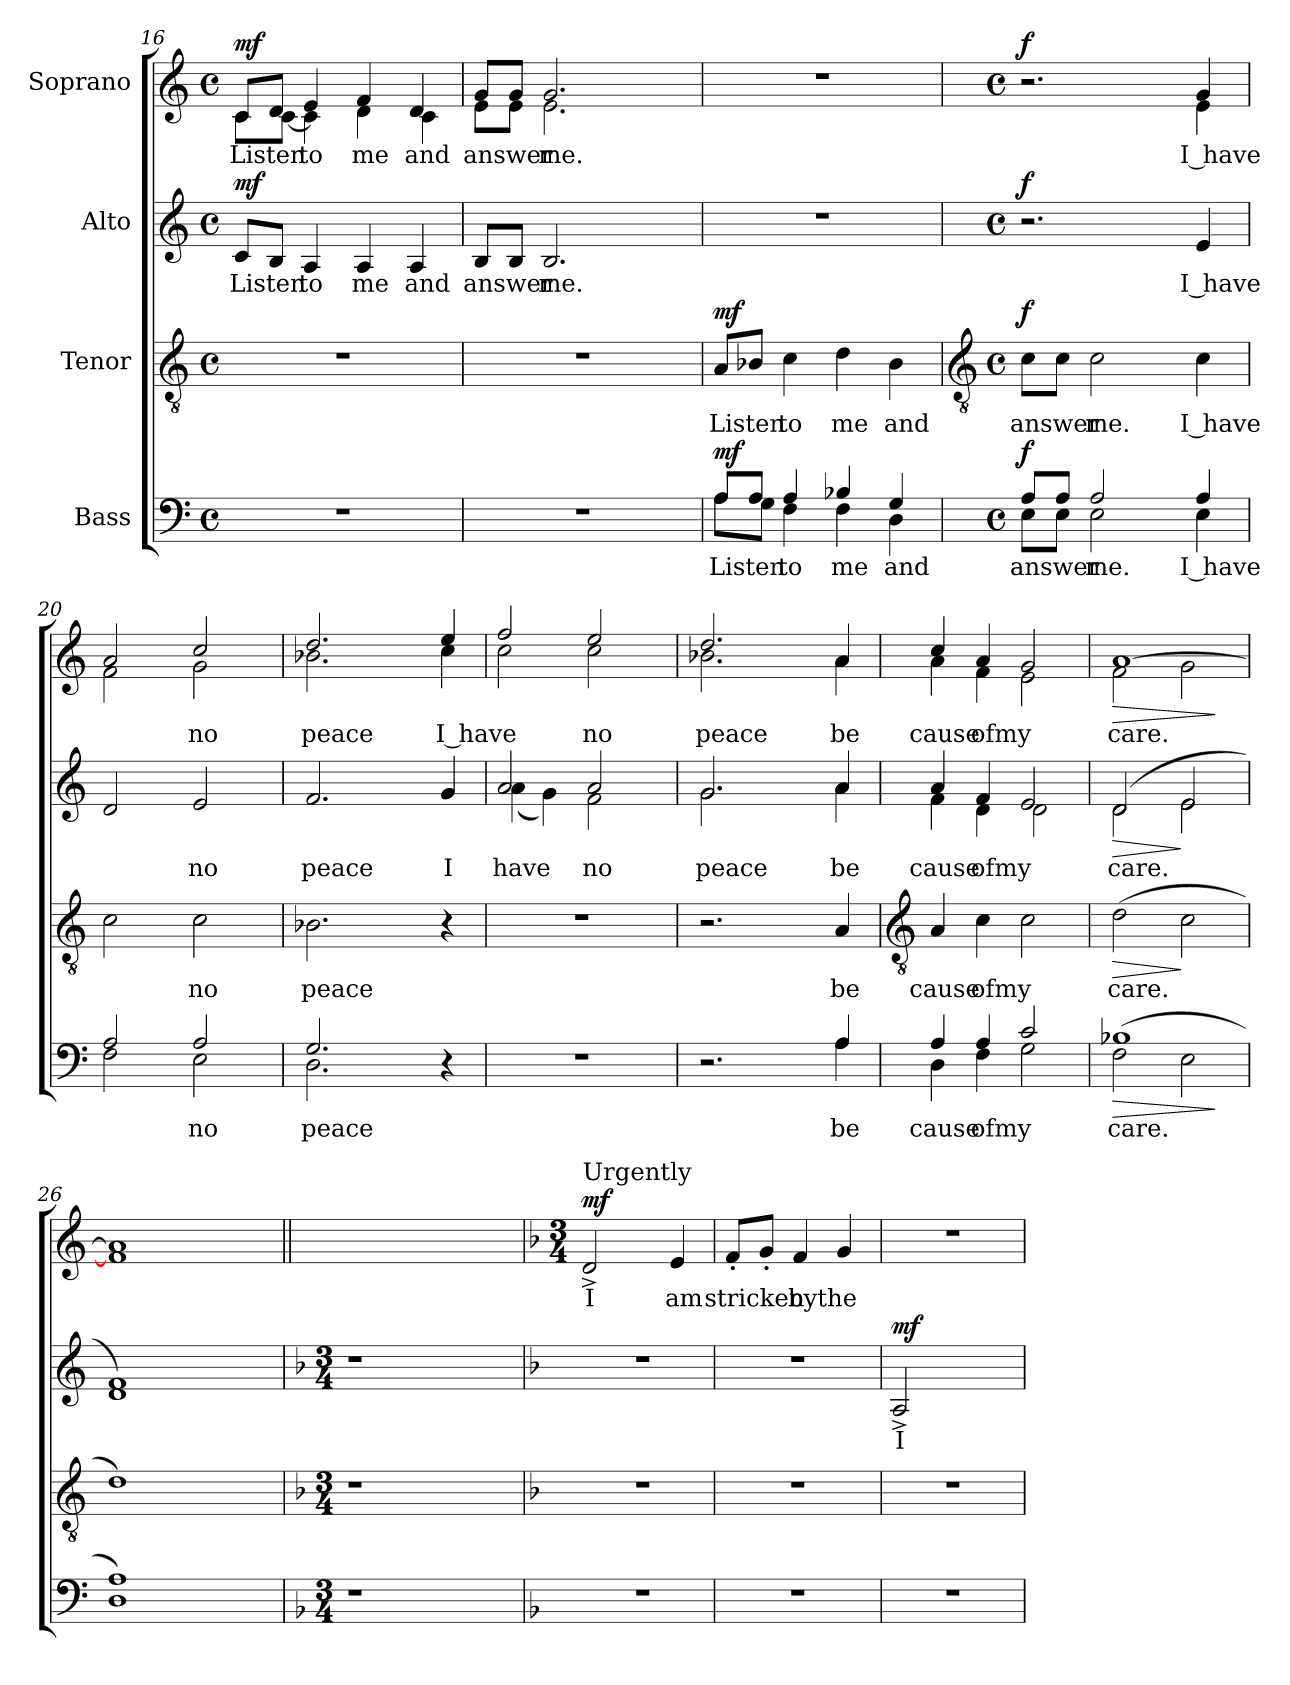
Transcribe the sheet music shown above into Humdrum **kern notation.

**kern	**text	**dynam	**kern	**text	**dynam	**kern	**text	**dynam	**kern	**text	**dynam
*part4	*part4	*part4	*part3	*part3	*part3	*part2	*part2	*part2	*part1	*part1	*part1
*staff4	*staff4	*staff4	*staff3	*staff3	*staff3	*staff2	*staff2	*staff2	*staff1	*staff1	*staff1
*I"Bass	*	*	*I"Tenor	*	*	*I"Alto	*	*	*I"Soprano	*	*
*clefF4	*	*	*clefGv2	*	*	*clefG2	*	*	*clefG2	*	*
*k[]	*	*	*k[]	*	*	*k[]	*	*	*k[]	*	*
*C:	*	*	*C:	*	*	*C:	*	*	*C:	*	*
*M4/4	*	*	*M4/4	*	*	*M4/4	*	*	*M4/4	*	*
*met(c)	*	*	*met(c)	*	*	*met(c)	*	*	*met(c)	*	*
=16	=16	=16	=16	=16	=16	=16	=16	=16	=16	=16	=16
*^	*	*	*	*	*	*	*	*	*	*	*
!	!	!	!	!	!	!	!	!LO:LY:b	!LO:DY:a	!	!LO:LY:b	!LO:DY:a
*	*	*	*	*	*	*	*^	*	*	*^	*	*
1r	4ryy	.	.	1r	.	.	8c/L	4ryy	Listen	mf	8c/L	8c\L	Listen	mf
.	.	.	.	.	.	.	8B/J	.	.	.	8d/J	[8c\J	.	.
!	!	!	!	!	!	!	!	!	!LO:LY:b	!	!	!	!LO:LY:b	!
.	4ryy	.	.	.	.	.	4A/	4ryy	to	.	4e/	4c\]	to	.
!	!	!	!	!	!	!	!	!	!LO:LY:b	!	!	!	!LO:LY:b	!
.	4ryy	.	.	.	.	.	4A/	4ryy	me	.	4f/	4d\	me	.
!	!	!	!	!	!	!	!	!	!LO:LY:b	!	!	!	!LO:LY:b	!
.	4ryy	.	.	.	.	.	4A/	4ryy	and	.	4d/	4c\	and	.
=17	=17	=17	=17	=17	=17	=17	=17	=17	=17	=17	=17	=17	=17	=17
!	!	!	!	!	!	!	!	!	!LO:LY:b	!	!	!	!LO:LY:b	!
1r	4ryy	.	.	1r	.	.	8B/L	4ryy	answer	.	8g/L	8e\L	answer	.
.	.	.	.	.	.	.	8B/J	.	.	.	8g/J	8e\J	.	.
!	!	!	!	!	!	!	!	!	!LO:LY:b	!	!	!	!LO:LY:b	!
.	4ryy	.	.	.	.	.	2.B/	4ryy	me.	.	2.g/	2.e\	me.	.
.	4ryy	.	.	.	.	.	.	4ryy	.	.	.	.	.	.
.	4ryy	.	.	.	.	.	.	4ryy	.	.	.	.	.	.
=18	=18	=18	=18	=18	=18	=18	=18	=18	=18	=18	=18	=18	=18	=18
!	!	!LO:LY:b	!LO:DY:a	!	!LO:LY:b	!LO:DY:a	!	!	!	!	!	!	!	!
8A/L	8A\L	Listen	mf	8A/L	Listen	mf	1r	4ryy	.	.	1r	4ryy	.	.
8A/J	8G\J	.	.	8B-X/J	.	.	.	.	.	.	.	.	.	.
!	!	!LO:LY:b	!	!	!LO:LY:b	!	!	!	!	!	!	!	!	!
4A/	4F\	to	.	4c\	to	.	.	4ryy	.	.	.	4ryy	.	.
!	!	!LO:LY:b	!	!	!LO:LY:b	!	!	!	!	!	!	!	!	!
4B-X/	4F\	me	.	4d\	me	.	.	4ryy	.	.	.	4ryy	.	.
!	!	!LO:LY:b	!	!	!LO:LY:b	!	!	!	!	!	!	!	!	!
4G/	4D\	and	.	4B-\	and	.	.	4ryy	.	.	.	4ryy	.	.
!!LO:LB:g=z	!!
=19	=19	=19	=19	=19	=19	=19	=19	=19	=19	=19	=19	=19	=19	=19
*	*	*	*	*clefGv2	*	*	*	*	*	*	*	*	*	*
*M4/4	*	*	*	*M4/4	*	*	*M4/4	*	*	*	*M4/4	*	*	*
*met(c)	*	*	*	*met(c)	*	*	*met(c)	*	*	*	*met(c)	*	*	*
!	!	!LO:LY:b	!LO:DY:a	!	!LO:LY:b	!LO:DY:a	!	!	!	!LO:DY:a	!	!	!	!LO:DY:a
8A/L	8E\L	answer	f	8c\L	answer	f	2.r	4ryy	.	f	2.r	4ryy	.	f
8A/J	8E\J	.	.	8c\J	.	.	.	.	.	.	.	.	.	.
!	!	!LO:LY:b	!	!	!LO:LY:b	!	!	!	!	!	!	!	!	!
2A/	2E\	me.	.	2c\	me.	.	.	4ryy	.	.	.	4ryy	.	.
.	.	.	.	.	.	.	.	4ryy	.	.	.	4ryy	.	.
!	!	!LO:LY:b	!	!	!LO:LY:b	!	!	!	!LO:LY:b	!	!	!	!LO:LY:b	!
4A/	4E\	I have	.	4c\	I have	.	4e/	4ryy	I have	.	4g/	4e\	I have	.
=20	=20	=20	=20	=20	=20	=20	=20	=20	=20	=20	=20	=20	=20	=20
2A/	2F\	.	.	2c\	.	.	2d/	4ryy	.	.	2a/	2f\	.	.
.	.	.	.	.	.	.	.	4ryy	.	.	.	.	.	.
!	!	!LO:LY:b	!	!	!LO:LY:b	!	!	!	!LO:LY:b	!	!	!	!LO:LY:b	!
2A/	2E\	no	.	2c\	no	.	2e/	4ryy	no	.	2cc/	2g\	no	.
.	.	.	.	.	.	.	.	4ryy	.	.	.	.	.	.
=21	=21	=21	=21	=21	=21	=21	=21	=21	=21	=21	=21	=21	=21	=21
!	!	!LO:LY:b	!	!	!LO:LY:b	!	!	!	!LO:LY:b	!	!	!	!LO:LY:b	!
2.G/	2.D\	peace	.	2.B-X\	peace	.	2.f/	4ryy	peace	.	2.dd/	2.b-X\	peace	.
.	.	.	.	.	.	.	.	4ryy	.	.	.	.	.	.
.	.	.	.	.	.	.	.	4ryy	.	.	.	.	.	.
!	!	!	!	!	!	!	!	!	!LO:LY:b	!	!	!	!LO:LY:b	!
4r	4ryy	.	.	4r	.	.	4g/	4ryy	I	.	4ee/	4cc\	I have	.
=22	=22	=22	=22	=22	=22	=22	=22	=22	=22	=22	=22	=22	=22	=22
!	!	!	!	!	!	!	!	!	!LO:LY:b	!	!	!	!	!
1r	4ryy	.	.	1r	.	.	2a/	(<4a\	have	.	2ff/	2cc\	.	.
.	4ryy	.	.	.	.	.	.	4g\)	.	.	.	.	.	.
!	!	!	!	!	!	!	!	!	!LO:LY:b	!	!	!	!LO:LY:b	!
.	4ryy	.	.	.	.	.	2a/	2f\	no	.	2ee/	2cc\	no	.
.	4ryy	.	.	.	.	.	.	.	.	.	.	.	.	.
=23	=23	=23	=23	=23	=23	=23	=23	=23	=23	=23	=23	=23	=23	=23
!	!	!	!	!	!	!	!	!	!LO:LY:b	!	!	!	!LO:LY:b	!
2.r	4ryy	.	.	2.r	.	.	2.g/	2.g\	peace	.	2.dd/	2.b-X\	peace	.
.	4ryy	.	.	.	.	.	.	.	.	.	.	.	.	.
.	4ryy	.	.	.	.	.	.	.	.	.	.	.	.	.
!	!	!LO:LY:b	!	!	!LO:LY:b	!	!	!	!LO:LY:b	!	!	!	!LO:LY:b	!
4A/	4A\	be	.	4A/	be	.	4a/	4a\	be	.	4a/	4a\	be	.
!!LO:LB:g=z	!!
=24	=24	=24	=24	=24	=24	=24	=24	=24	=24	=24	=24	=24	=24	=24
*	*	*	*	*clefGv2	*	*	*	*	*	*	*	*	*	*
!	!	!LO:LY:b	!	!	!LO:LY:b	!	!	!	!LO:LY:b	!	!	!	!LO:LY:b	!
4A/	4D\	cause	.	4A/	cause	.	4a/	4f\	cause	.	4cc/	4a\	cause	.
!	!	!LO:LY:b	!	!	!LO:LY:b	!	!	!	!LO:LY:b	!	!	!	!LO:LY:b	!
4A/	4F\	ofmy	.	4c\	ofmy	.	4f/	4d\	ofmy	.	4a/	4f\	ofmy	.
2c/	2G\	.	.	2c\	.	.	2e/	2d\	.	.	2g/	2e\	.	.
=25	=25	=25	=25	=25	=25	=25	=25	=25	=25	=25	=25	=25	=25	=25
!	!	!LO:LY:b	!LO:HP:b	!	!LO:LY:b	!LO:HP:b	!	!	!LO:LY:b	!LO:HP:b	!	!	!LO:LY:b	!LO:HP:b
(>1B-X/	2F\	care.	>	(>2d\	care.	>	(>2d/	2d\	care.	>	[1a/	2f\	care.	>
.	2E\	.	.	2c\	.	]	2e/	2e\	.	]	.	2g\	.	.
*	*	*	*	*	*	*	*v	*v	*	*	*	*	*	*
*v	*v	*	*	*	*	*	*	*	*	*v	*v	*	*
.	.	]	.	.	.	.	.	.	.	.	]
=26	=26	=26	=26	=26	=26	=26	=26	=26	=26	=26	=26
*^	*	*	*	*	*	*^	*	*	*^	*	*
1D/ 1A/)	4ryy	.	.	1d)	.	.	1d/ 1f/)	4ryy	.	.	1f/] 1a/]	4ryy	.	.
.	4ryy	.	.	.	.	.	.	4ryy	.	.	.	4ryy	.	.
.	4ryy	.	.	.	.	.	.	4ryy	.	.	.	4ryy	.	.
.	4ryy	.	.	.	.	.	.	4ryy	.	.	.	4ryy	.	.
=27	=27	=27||	=27||	=27	=27||	=27||	=27	=27	=27||	=27||	=27||	=27||	=27||	=27||
*k[b-]	*	*	*	*k[b-]	*	*	*k[b-]	*	*	*	*	*	*	*
*F:	*	*	*	*F:	*	*	*F:	*	*	*	*	*	*	*
*M3/4	*	*	*	*M3/4	*	*	*M3/4	*	*	*	*	*	*	*
!LO:N:vis=1	!	!	!	!LO:N:vis=1	!	!	!LO:N:vis=1	!	!	!	!	!	!	!
2.r	4ryy	.	.	2.r	.	.	2.r	4ryy	.	.	4ryy	4ryy	.	.
.	4ryy	.	.	.	.	.	.	4ryy	.	.	4ryy	4ryy	.	.
.	4ryy	.	.	.	.	.	.	4ryy	.	.	4ryy	4ryy	.	.
4ryy	4ryy	.	.	4ryy	.	.	4ryy	4ryy	.	.	4ryy	4ryy	.	.
=28A	=28A	=28A	=28A	=28A	=28A	=28A	=28A	=28A	=28A	=28A	=28A	=28A	=28A	=28A
*	*	*	*	*	*	*	*	*	*	*	*k[b-]	*	*	*
*	*	*	*	*	*	*	*	*	*	*	*F:	*	*	*
*	*	*	*	*	*	*	*	*	*	*	*M3/4	*	*	*
*	*	*	*	*	*	*	*	*	*	*	*MM118	*	*	*
!	!	!	!	!	!	!	!	!	!	!	!LO:TX:a:t=Urgently	!	!	!
!LO:N:vis=1	!	!	!	!LO:N:vis=1	!	!	!LO:N:vis=1	!	!	!	!	!	!LO:LY:b	!LO:DY:b
2.r	4ryy	.	.	2.r	.	.	2.r	4ryy	.	.	2d^/	4ryy	I	mf
.	4ryy	.	.	.	.	.	.	4ryy	.	.	.	4ryy	.	.
!	!	!	!	!	!	!	!	!	!	!	!	!	!LO:LY:b	!
.	4ryy	.	.	.	.	.	.	4ryy	.	.	4e/	4ryy	am	.
=29A	=29A	=29A	=29A	=29A	=29A	=29A	=29A	=29A	=29A	=29A	=29A	=29A	=29A	=29A
!LO:N:vis=1	!	!	!	!LO:N:vis=1	!	!	!LO:N:vis=1	!	!	!	!	!	!LO:LY:b	!
2.r	4ryy	.	.	2.r	.	.	2.r	4ryy	.	.	8f'/L	4ryy	stricken	.
.	.	.	.	.	.	.	.	.	.	.	8g'/J	.	.	.
!	!	!	!	!	!	!	!	!	!	!	!	!	!LO:LY:b	!
.	4ryy	.	.	.	.	.	.	4ryy	.	.	4f/	4ryy	bythe	.
.	4ryy	.	.	.	.	.	.	4ryy	.	.	4g/	4ryy	.	.
=30A	=30A	=30A	=30A	=30A	=30A	=30A	=30A	=30A	=30A	=30A	=30A	=30A	=30A	=30A
!LO:N:vis=1	!	!	!	!LO:N:vis=1	!	!	!	!	!LO:LY:b	!LO:DY:a	!	!	!	!
*	*	*	*	*	*	*	*	*	*	*	*v	*v	*	*
2.r	4ryy	.	.	2.r	.	.	2A^/	4ryy	I	mf	2.r	.	.
.	2ryy	.	.	.	.	.	.	4ryy	.	.	.	.	.
.	.	.	.	.	.	.	4ryy	4ryy	.	.	.	.	.
*v	*v	*	*	*	*	*	*v	*v	*	*	*	*	*
=	=	=	=	=	=	=	=	=	=	=	=
*-	*-	*-	*-	*-	*-	*-	*-	*-	*-	*-	*-
